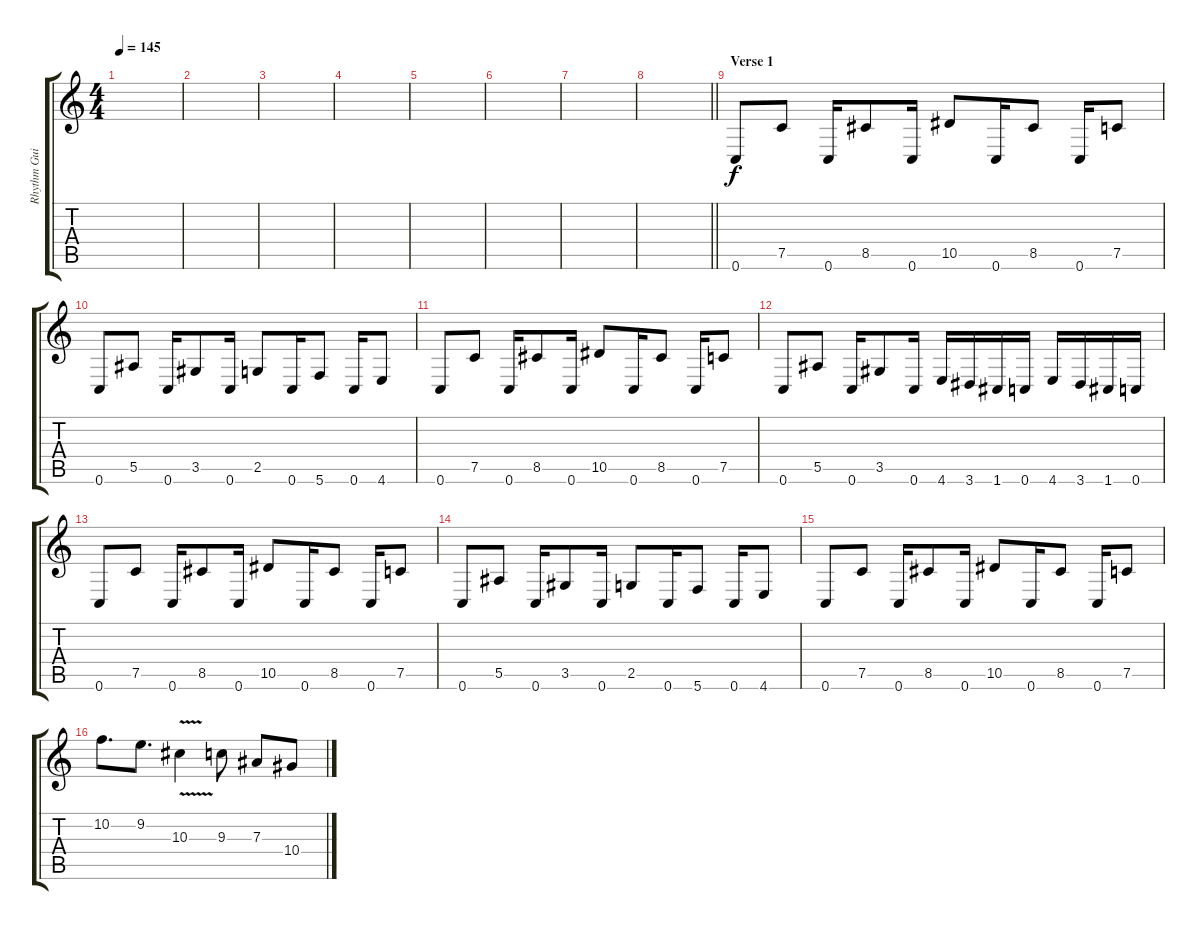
\track ("Rhythm Guitar 2" "Rhythm Gui") {instrument distortionguitar}
\staff {score tabs}
\tuning (C4 G3 Eb3 Bb2 F2 C2) {hide}
\ts (4 4)
\tempo 145
\clef g2
\ks c
|
|
|
|
|
|
|
\barLineRight lightlight
|
\section ("" "Verse 1")
0.6.8 7.5.8 0.6.16 8.5.8 0.6.16 10.5.8 0.6.16 8.5.8 0.6.16 7.5.8 |
0.6.8 5.5.8 0.6.16 3.5.8 0.6.16 2.5.8 0.6.16 5.6.8 0.6.16 4.6.8 |
0.6.8 7.5.8 0.6.16 8.5.8 0.6.16 10.5.8 0.6.16 8.5.8 0.6.16 7.5.8 |
0.6.8 5.5.8 0.6.16 3.5.8 0.6.16 4.6.16 3.6.16 1.6.16 0.6.16 4.6.16 3.6.16 1.6.16 0.6.16 |
0.6.8 7.5.8 0.6.16 8.5.8 0.6.16 10.5.8 0.6.16 8.5.8 0.6.16 7.5.8 |
0.6.8 5.5.8 0.6.16 3.5.8 0.6.16 2.5.8 0.6.16 5.6.8 0.6.16 4.6.8 |
0.6.8 7.5.8 0.6.16 8.5.8 0.6.16 10.5.8 0.6.16 8.5.8 0.6.16 7.5.8 |
10.2.8{d} 9.2.8{d} 10.3{v}.4 9.3.8 7.3.8 10.4.8
